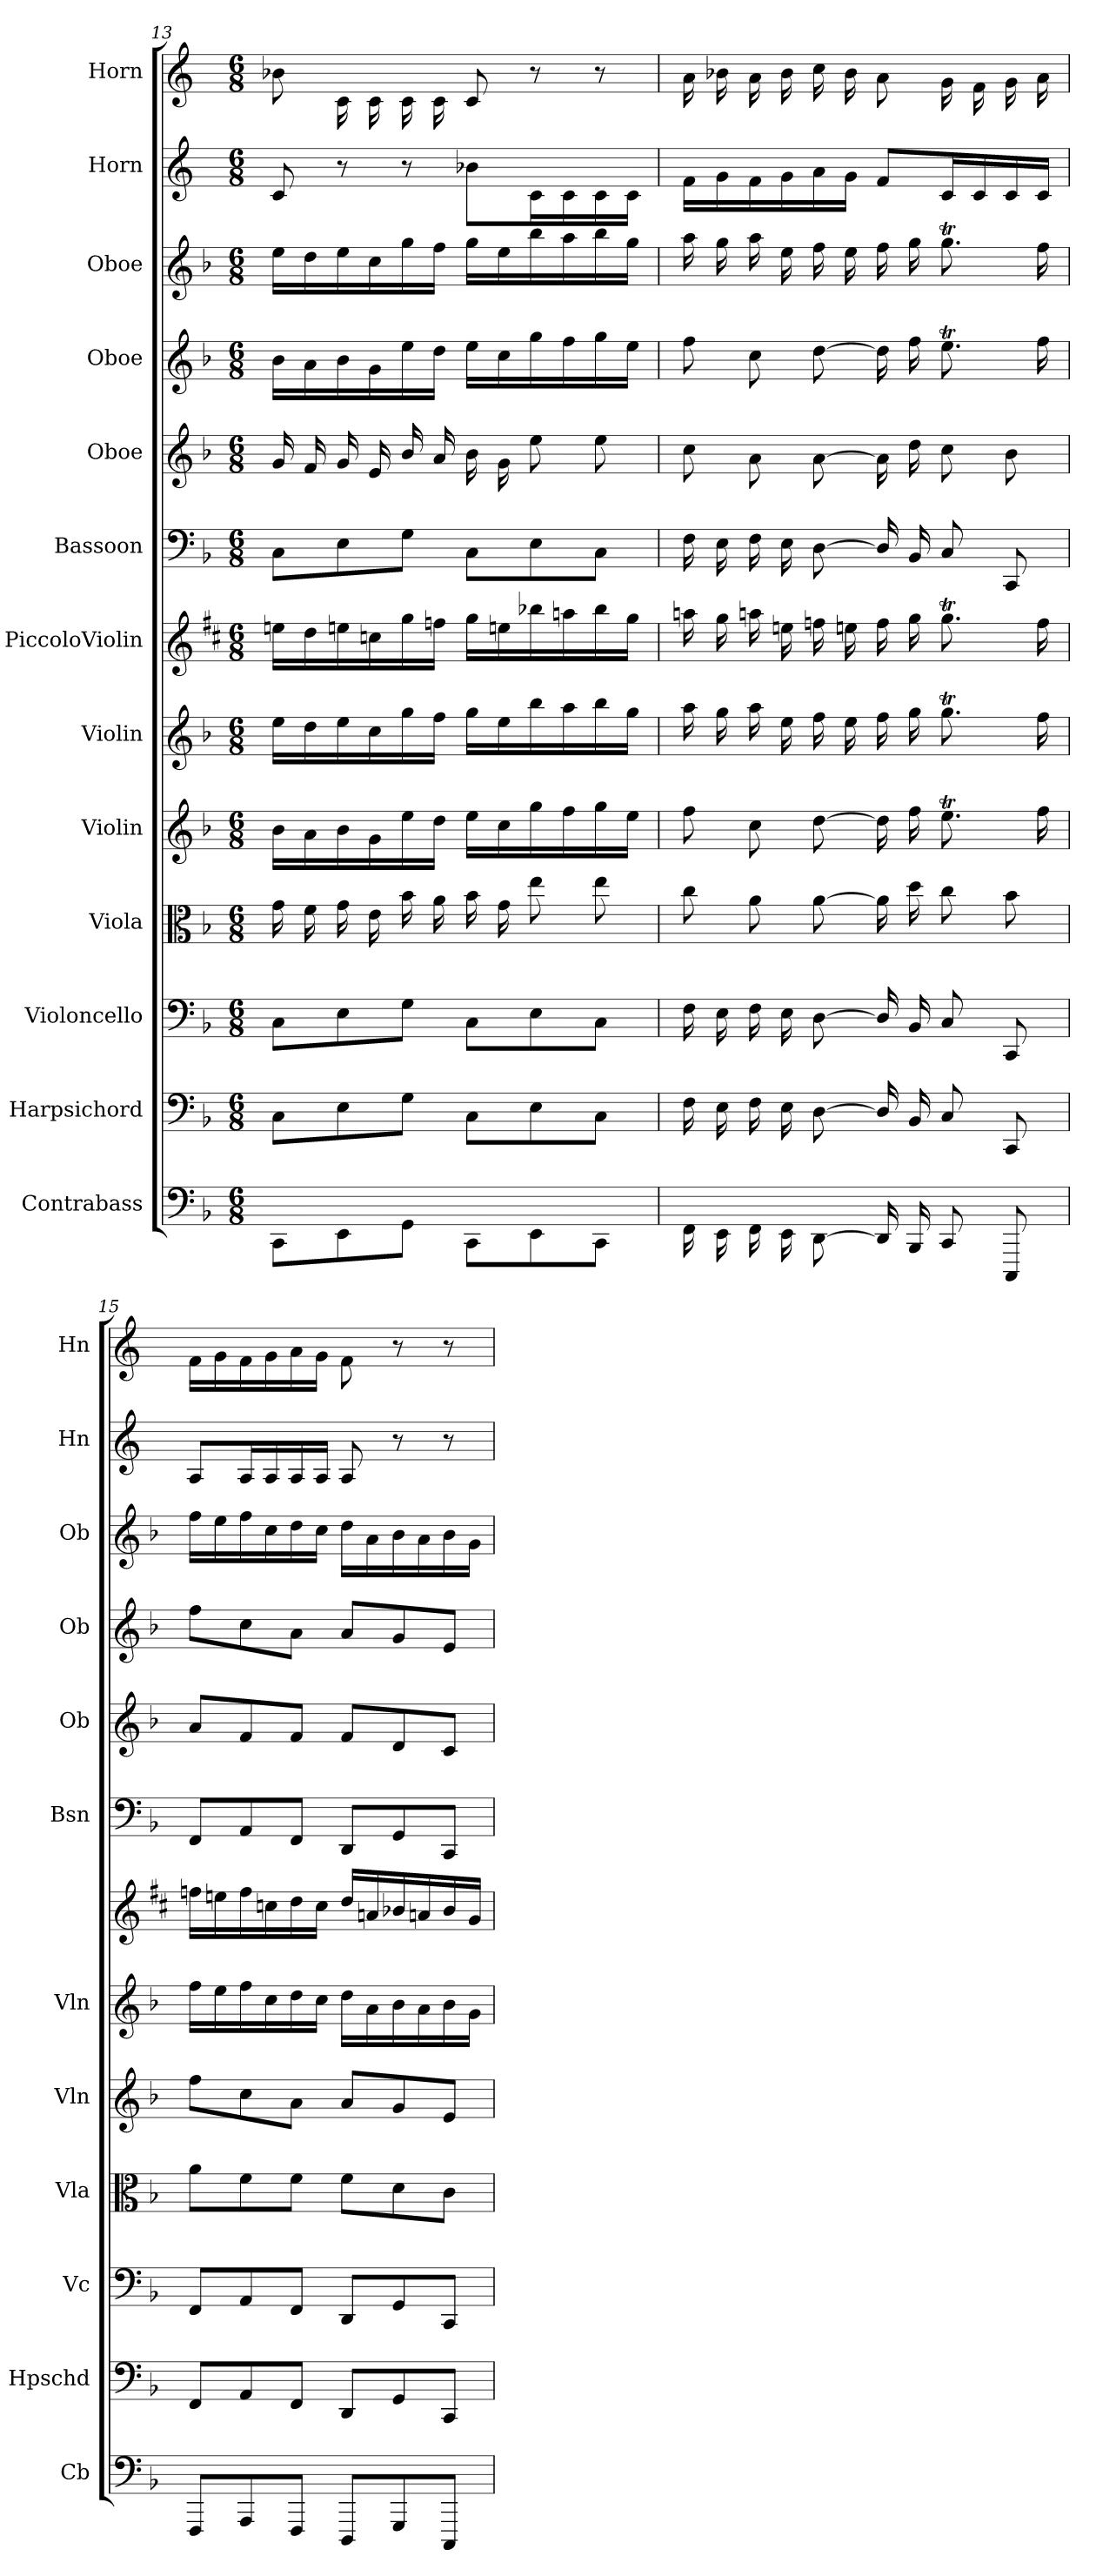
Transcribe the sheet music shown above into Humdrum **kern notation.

**kern	**kern	**kern	**kern	**kern	**kern	**kern	**kern	**kern	**kern	**kern	**kern	**kern
*part13	*part12	*part11	*part10	*part9	*part8	*part7	*part6	*part5	*part4	*part3	*part2	*part1
*staff13	*staff12	*staff11	*staff10	*staff9	*staff8	*staff7	*staff6	*staff5	*staff4	*staff3	*staff2	*staff1
*I"Contrabass	*I"Harpsichord	*I"Violoncello	*I"Viola	*I"Violin	*I"Violin	*I"PiccoloViolin	*I"Bassoon	*I"Oboe	*I"Oboe	*I"Oboe	*I"Horn	*I"Horn
*I'Cb	*I'Hpschd	*I'Vc	*I'Vla	*I'Vln	*I'Vln	*	*I'Bsn	*I'Ob	*I'Ob	*I'Ob	*I'Hn	*I'Hn
*clefF4	*clefF4	*clefF4	*clefC3	*clefG2	*clefG2	*clefG2	*clefF4	*clefG2	*clefG2	*clefG2	*clefG2	*clefG2
*k[b-]	*k[b-]	*k[b-]	*k[b-]	*k[b-]	*k[b-]	*k[f#c#]	*k[b-]	*k[b-]	*k[b-]	*k[b-]	*k[]	*k[]
*M6/8	*M6/8	*M6/8	*M6/8	*M6/8	*M6/8	*M6/8	*M6/8	*M6/8	*M6/8	*M6/8	*M6/8	*M6/8
=13	=13	=13	=13	=13	=13	=13	=13	=13	=13	=13	=13	=13
8CC\L	8C\L	8C\L	16g\	16b-\LL	16ee\LL	16een\LL	8C\L	16g/	16b-\LL	16ee\LL	8c/	8b-X\
.	.	.	16f\	16a\	16dd\	16dd\	.	16f/	16a\	16dd\	.	.
8EE\	8E\	8E\	16g\	16b-\	16ee\	16een\	8E\	16g/	16b-\	16ee\	8r	16c\
.	.	.	16e\	16g\	16cc\	16ccn\	.	16e/	16g\	16cc\	.	16c\
8GG\J	8G\J	8G\J	16b-\	16ee\	16gg\	16gg\	8G\J	16b-/	16ee\	16gg\	8r	16c\
.	.	.	16a\	16dd\JJ	16ff\JJ	16ffn\JJ	.	16a/	16dd\JJ	16ff\JJ	.	16c\
8CC\L	8C\L	8C\L	16b-\	16ee\LL	16gg\LL	16gg\LL	8C\L	16b-\	16ee\LL	16gg\LL	8b-X\L	8c/
.	.	.	16g\	16cc\	16ee\	16een\	.	16g\	16cc\	16ee\	.	.
8EE\	8E\	8E\	8ee\	16gg\	16bb-\	16bb-X\	8E\	8ee\	16gg\	16bb-\	16c\L	8r
.	.	.	.	16ff\	16aa\	16aan\	.	.	16ff\	16aa\	16c\	.
8CC\J	8C\J	8C\J	8ee\	16gg\	16bb-\	16bb-\	8C\J	8ee\	16gg\	16bb-\	16c\	8r
.	.	.	.	16ee\JJ	16gg\JJ	16gg\JJ	.	.	16ee\JJ	16gg\JJ	16c\JJ	.
=14	=14	=14	=14	=14	=14	=14	=14	=14	=14	=14	=14	=14
16FF\	16F\	16F\	8cc\	8ff\	16aa\	16aan\	16F\	8cc\	8ff\	16aa\	16f\LL	16a\
16EE\	16E\	16E\	.	.	16gg\	16gg\	16E\	.	.	16gg\	16g\	16b-X\
16FF\	16F\	16F\	8a\	8cc\	16aa\	16aan\	16F\	8a\	8cc\	16aa\	16f\	16a\
16EE\	16E\	16E\	.	.	16ee\	16een\	16E\	.	.	16ee\	16g\	16b-\
[8DD\	[8D\	[8D\	[8a\	[8dd\	16ff\	16ffn\	[8D\	[8a\	[8dd\	16ff\	16a\	16cc\
.	.	.	.	.	16ee\	16een\	.	.	.	16ee\	16g\JJ	16b-\
16DD/]	16D/]	16D/]	16a\]	16dd\]	16ff\	16ff\	16D/]	16a\]	16dd\]	16ff\	8f/L	8a\
16BBB-/	16BB-/	16BB-/	16dd\	16ff\	16gg\	16gg\	16BB-/	16dd\	16ff\	16gg\	.	.
8CC/	8C/	8C/	8cc\	8.eet\	8.ggT\	8.ggT\	8C/	8cc\	8.eet\	8.ggT\	16c/L	16g\
.	.	.	.	.	.	.	.	.	.	.	16c/	16f\
8CCC/	8CC/	8CC/	8b-\	.	.	.	8CC/	8b-\	.	.	16c/	16g\
.	.	.	.	16ff\	16ff\	16ff\	.	.	16ff\	16ff\	16c/JJ	16a\
=15	=15	=15	=15	=15	=15	=15	=15	=15	=15	=15	=15	=15
8FFF/L	8FF/L	8FF/L	8a\L	8ff\L	16ff\LL	16ffn\LL	8FF/L	8a/L	8ff\L	16ff\LL	8A/L	16f\LL
.	.	.	.	.	16ee\	16een\	.	.	.	16ee\	.	16g\
8AAA/	8AA/	8AA/	8f\	8cc\	16ff\	16ff\	8AA/	8f/	8cc\	16ff\	16A/L	16f\
.	.	.	.	.	16cc\	16ccn\	.	.	.	16cc\	16A/	16g\
8FFF/J	8FF/J	8FF/J	8f\J	8a\J	16dd\	16dd\	8FF/J	8f/J	8a\J	16dd\	16A/	16a\
.	.	.	.	.	16cc\JJ	16cc\JJ	.	.	.	16cc\JJ	16A/JJ	16g\JJ
8DDD/L	8DD/L	8DD/L	8f\L	8a/L	16dd\LL	16dd/LL	8DD/L	8f/L	8a/L	16dd\LL	8A/	8f\
.	.	.	.	.	16a\	16an/	.	.	.	16a\	.	.
8GGG/	8GG/	8GG/	8d\	8g/	16b-\	16b-X/	8GG/	8d/	8g/	16b-\	8r	8r
.	.	.	.	.	16a\	16an/	.	.	.	16a\	.	.
8CCC/J	8CC/J	8CC/J	8c\J	8e/J	16b-\	16b-/	8CC/J	8c/J	8e/J	16b-\	8r	8r
.	.	.	.	.	16g\JJ	16g/JJ	.	.	.	16g\JJ	.	.
=	=	=	=	=	=	=	=	=	=	=	=	=
*-	*-	*-	*-	*-	*-	*-	*-	*-	*-	*-	*-	*-
